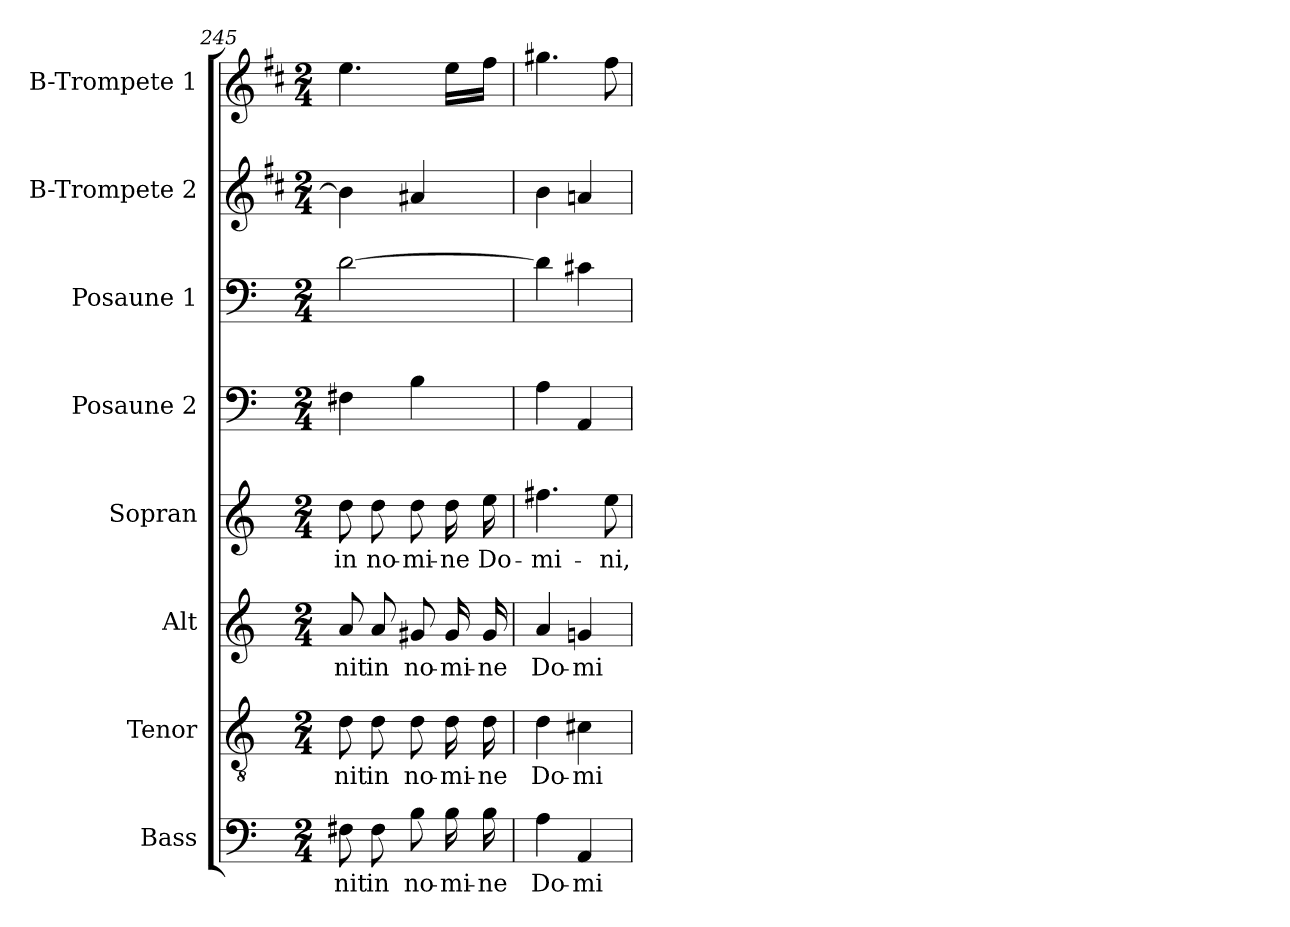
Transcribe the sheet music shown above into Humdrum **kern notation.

**kern	**text	**kern	**text	**kern	**text	**kern	**text	**kern	**kern	**kern	**kern
*part8	*part8	*part7	*part7	*part6	*part6	*part5	*part5	*part4	*part3	*part2	*part1
*staff8	*staff8	*staff7	*staff7	*staff6	*staff6	*staff5	*staff5	*staff4	*staff3	*staff2	*staff1
*I"Bass	*	*I"Tenor	*	*I"Alt	*	*I"Sopran	*	*I"Posaune 2	*I"Posaune 1	*I"B-Trompete 2	*I"B-Trompete 1
*I'B.	*	*I'T.	*	*I'A.	*	*I'S.	*	*I'Pos. 2	*I'Pos. 1	*I'B Trp. 2	*I'B Trp. 1
*clefF4	*	*clefGv2	*	*clefG2	*	*clefG2	*	*clefF4	*clefF4	*clefG2	*clefG2
*	*	*	*	*	*	*	*	*	*	*ITrd1c2	*ITrd1c2
*k[]	*	*k[]	*	*k[]	*	*k[]	*	*k[]	*k[]	*k[]	*k[]
*C:	*	*C:	*	*C:	*	*C:	*	*C:	*C:	*C:	*C:
*M2/4	*	*M2/4	*	*M2/4	*	*M2/4	*	*M2/4	*M2/4	*M2/4	*M2/4
=245	=245	=245	=245	=245	=245	=245	=245	=245	=245	=245	=245
!	!LO:LY:b	!	!LO:LY:b	!	!LO:LY:b	!	!LO:LY:b	!	!	!	!
8F#X\	-nit	8d\	-nit	8a/	-nit	8dd\	in	4F#X\	[2d\	4a\]	4.dd\
!	!LO:LY:b	!	!LO:LY:b	!	!LO:LY:b	!	!LO:LY:b	!	!	!	!
8F#\	in	8d\	in	8a/	in	8dd\	no-	.	.	.	.
!	!LO:LY:b	!	!LO:LY:b	!	!LO:LY:b	!	!LO:LY:b	!	!	!	!
8B\	no-	8d\	no-	8g#X/	no-	8dd\	-mi-	4B\	.	4g#X/	.
!	!LO:LY:b	!	!LO:LY:b	!	!LO:LY:b	!	!LO:LY:b	!	!	!	!
16B\	-mi-	16d\	-mi-	16g#/	-mi-	16dd\	-ne	.	.	.	16dd\LL
!	!LO:LY:b	!	!LO:LY:b	!	!LO:LY:b	!	!LO:LY:b	!	!	!	!
16B\	-ne	16d\	-ne	16g#/	-ne	16ee\	Do-	.	.	.	16ee\JJ
!!LO:LB:g=z
=246	=246	=246	=246	=246	=246	=246	=246	=246	=246	=246	=246
!	!LO:LY:b	!	!LO:LY:b	!	!LO:LY:b	!	!LO:LY:b	!	!	!	!
4A\	Do-	4d\	Do-	4a/	Do-	4.ff#X\	-mi-	4A\	4d\]	4a\	4.ff#X\
!	!LO:LY:b	!	!LO:LY:b	!	!LO:LY:b	!	!	!	!	!	!
4AA/	-mi-	4c#X\	-mi-	4gn/	-mi-	.	.	4AA/	4c#X\	4gn/	.
!	!	!	!	!	!	!	!LO:LY:b	!	!	!	!
.	.	.	.	.	.	8ee\	-ni,	.	.	.	8ee\
=	=	=	=	=	=	=	=	=	=	=	=
*-	*-	*-	*-	*-	*-	*-	*-	*-	*-	*-	*-
